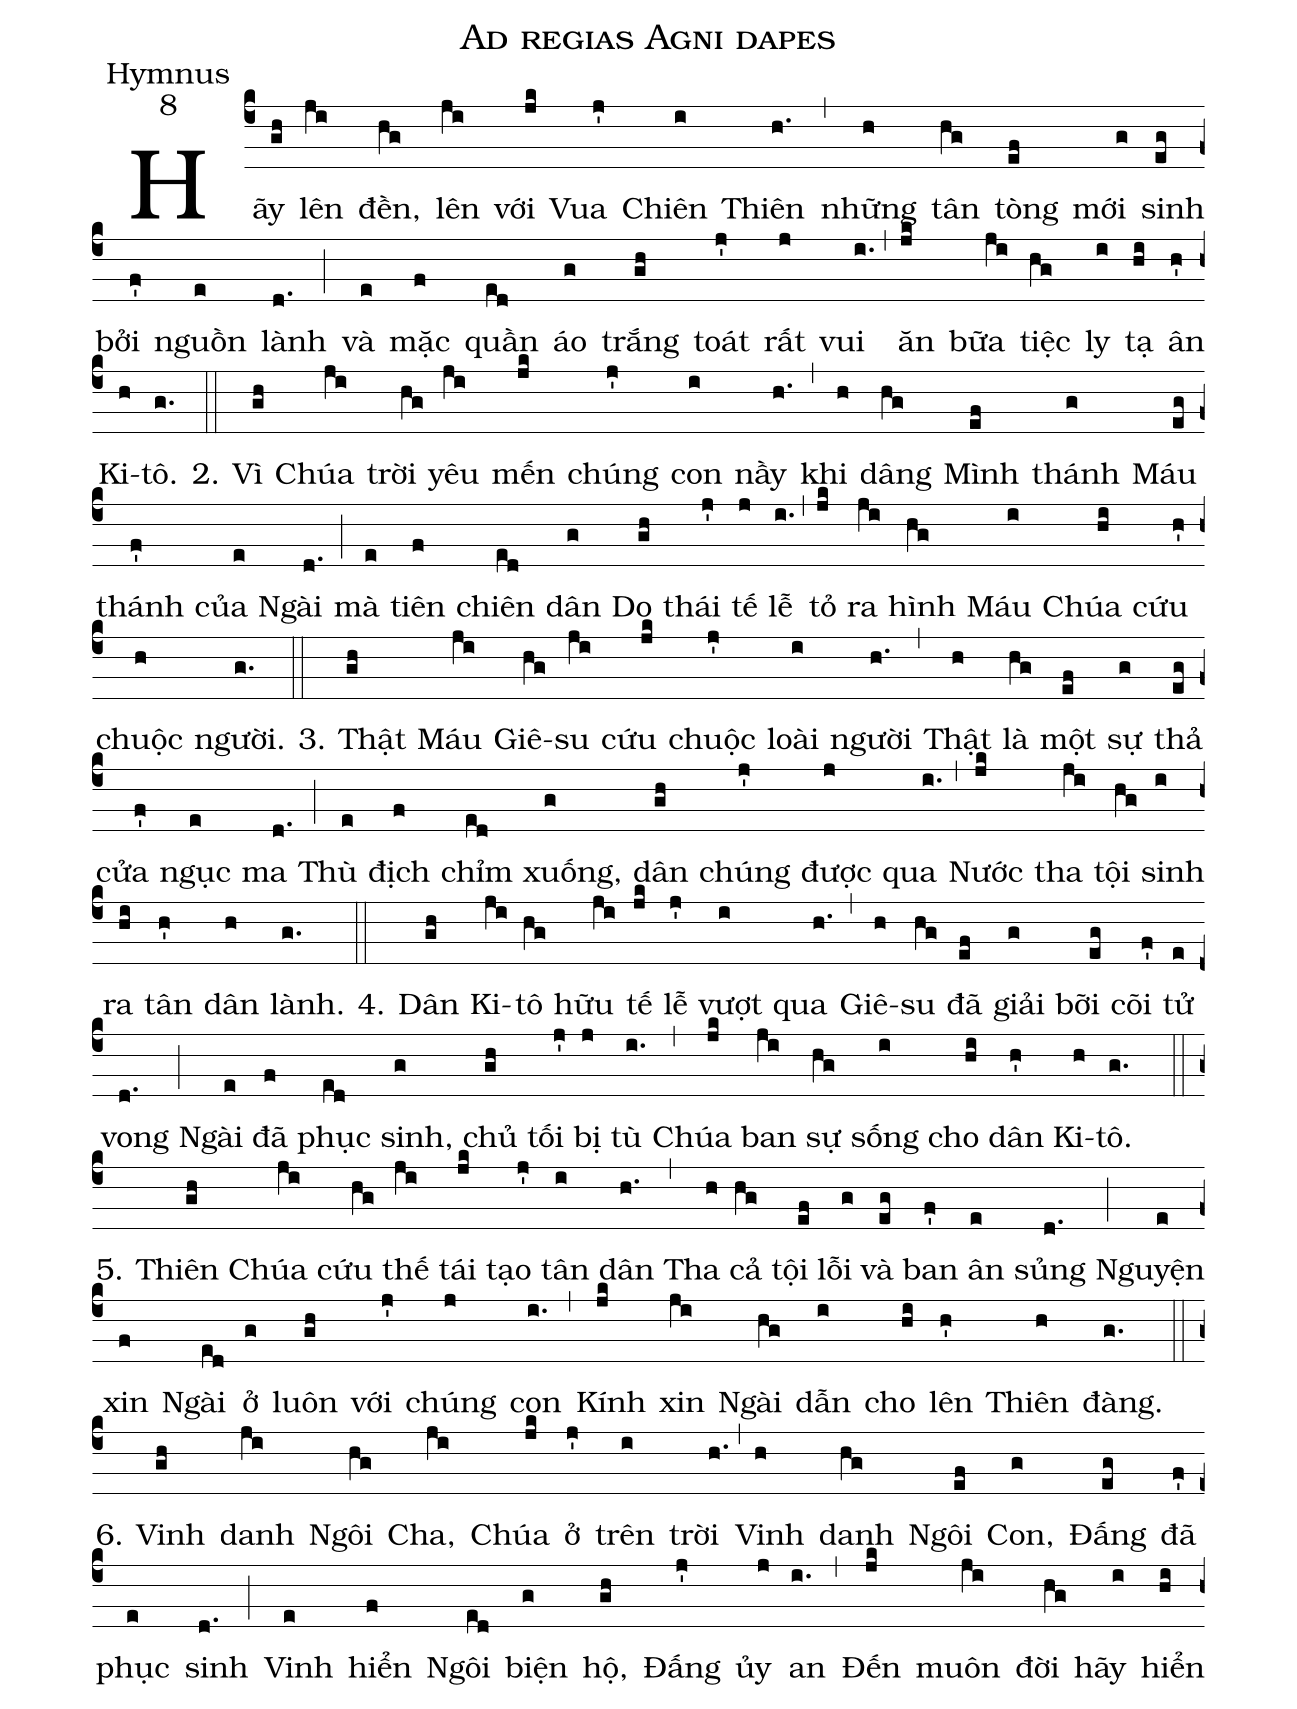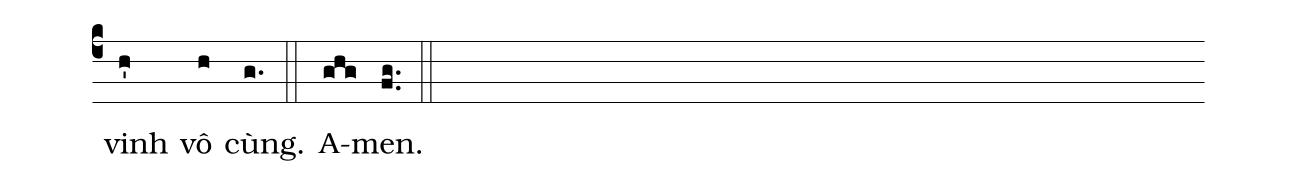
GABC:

name:Ad regias Agni dapes;
office-part:Hymnus;
mode:8;
%%
(c4)Hãy(gh) lên(ji) đền,(hg) lên(ji) với(jk) Vua(j') Chiên(i) Thiên(h.) (,)
những(h) tân(hg) tòng(ef) mới(g) sinh(eg) bởi(f') nguồn(e) lành(d.) (;)
và(e) mặc(f) quần(ed) áo(g) trắng(gh) toát(j') rất(j) vui(i.) (,)
ăn(jk) bữa(ji) tiệc(hg) ly(i) tạ(hi) ân(h') Ki-(h)tô.(g.) (::)
2. Vì(gh) Chúa(ji) trời(hg) yêu(ji) mến(jk) chúng(j') con(i) nầy(h.) (,)
khi(h) dâng(hg) Mình(ef) thánh(g) Máu(eg) thánh(f') của(e) Ngài(d.) (;)
mà(e) tiên(f) chiên(ed) dân(g) Do(gh) thái(j') tế(j) lễ(i.) (,)
tỏ(jk) ra(ji) hình(hg) Máu(i) Chúa(hi) cứu(h') chuộc(h) người.(g.) (::)
3. Thật(gh) Máu(ji) Giê-(hg)su(ji) cứu(jk) chuộc(j') loài(i) người(h.) (,)
Thật(h) là(hg) một(ef) sự(g) thả(eg) cửa(f') ngục(e) ma(d.) (;)
Thù(e) địch(f) chỉm(ed) xuống,(g) dân(gh) chúng(j') được(j) qua(i.) (,)
Nước(jk) tha(ji) tội(hg) sinh(i) ra(hi) tân(h') dân(h) lành.(g.) (::)
4. Dân(gh) Ki-(ji)tô(hg) hữu(ji) tế(jk) lễ(j') vượt(i) qua(h.) (,)
Giê-(h)su(hg) đã(ef) giải(g) bỡi(eg) cõi(f') tử(e) vong(d.) (;)
Ngài(e) đã(f) phục(ed) sinh,(g) chủ(gh) tối(j') bị(j) tù(i.) (,)
Chúa(jk) ban(ji) sự(hg) sống(i) cho(hi) dân(h') Ki-(h)tô.(g.) (::)
5. Thiên(gh) Chúa(ji) cứu(hg) thế(ji) tái(jk) tạo(j') tân(i) dân(h.) (,)
Tha(h) cả(hg) tội(ef) lỗi(g) và(eg) ban(f') ân(e) sủng(d.) (;)
Nguyện(e) xin(f) Ngài(ed) ở(g) luôn(gh) với(j') chúng(j) con(i.) (,)
Kính(jk) xin(ji) Ngài(hg) dẫn(i) cho(hi) lên(h') Thiên(h) đàng.(g.) (::)
6. Vinh(gh) danh(ji) Ngôi(hg) Cha,(ji) Chúa(jk) ở(j') trên(i) trời(h.) (,)
Vinh(h) danh(hg) Ngôi(ef) Con,(g) Đấng(eg) đã(f') phục(e) sinh(d.) (;)
Vinh(e) hiển(f) Ngôi(ed) biện(g) hộ,(gh) Đấng(j') ủy(j) an(i.) (,)
Đến(jk) muôn(ji) đời(hg) hãy(i) hiển(hi) vinh(h') vô(h) cùng.(g.) (::)
A-(ghg)men.(fg..::)
